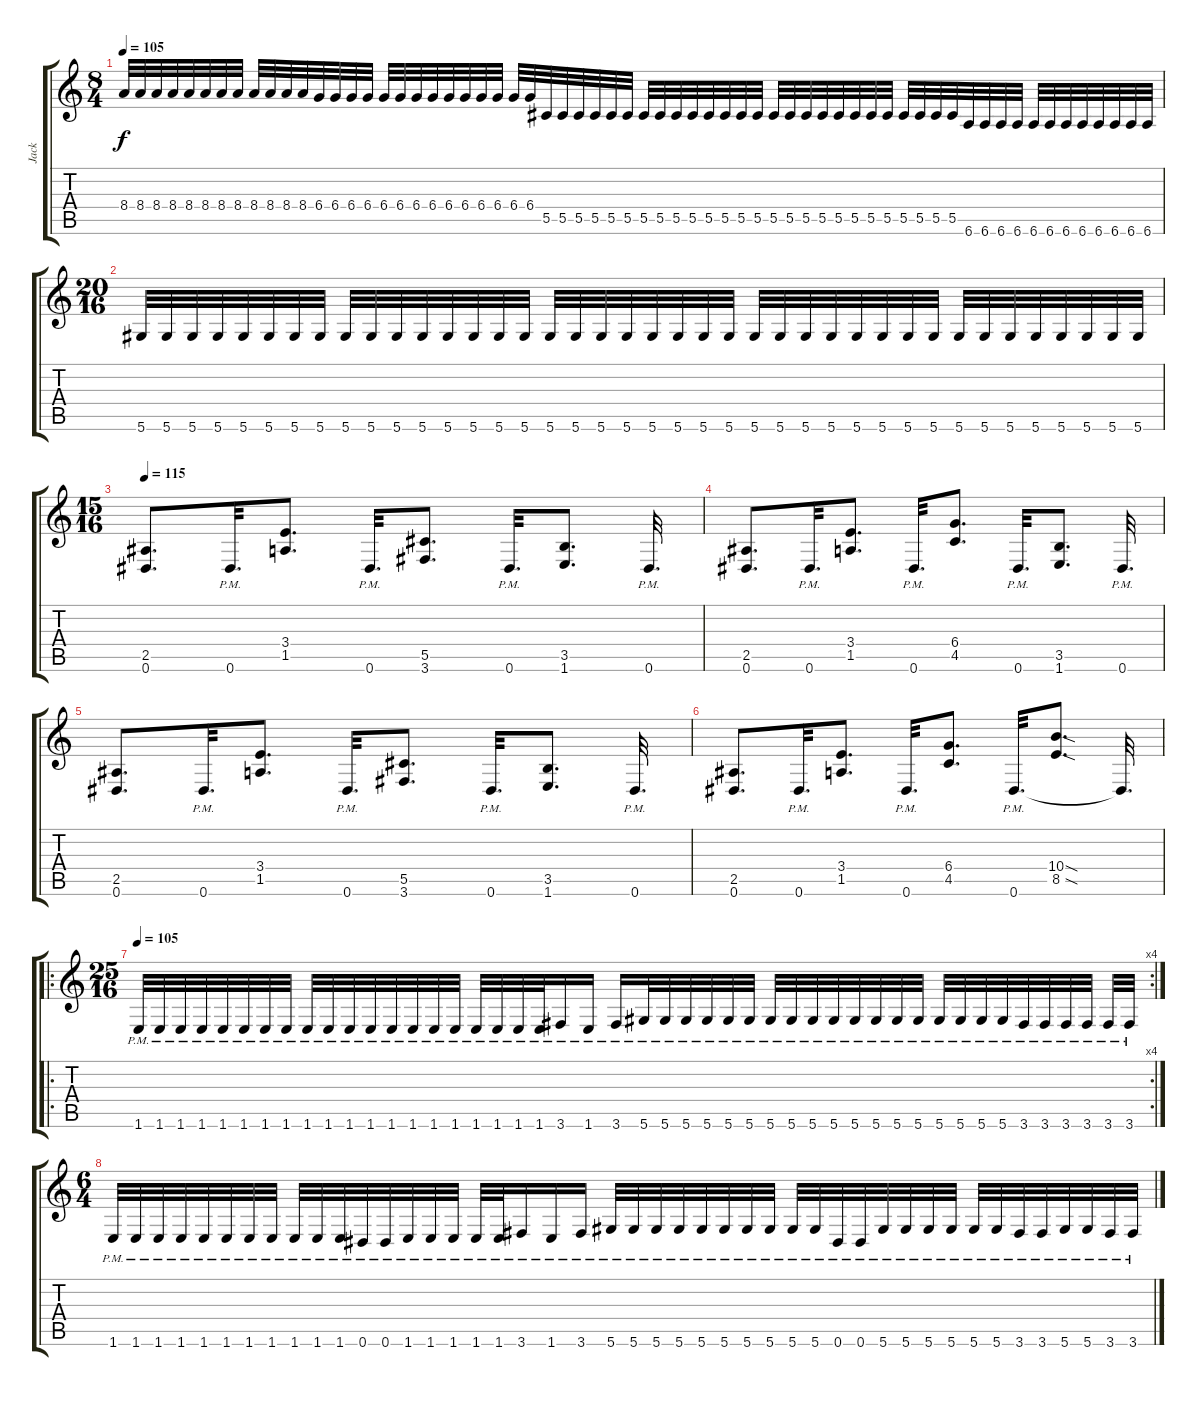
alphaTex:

\track ("Jack" "Jack") {instrument distortionguitar}
\staff {score tabs}
\tuning (Eb4 Bb3 Gb3 Db3 Ab2 Eb2) {hide}
\ts (8 4)
\tempo 105
\clef g2
\ks c
8.4.32{dy f} 8.4.32 8.4.32 8.4.32 8.4.32 8.4.32 8.4.32 8.4.32 8.4.32 8.4.32 8.4.32 8.4.32 6.4.32 6.4.32 6.4.32 6.4.32 6.4.32 6.4.32 6.4.32 6.4.32 6.4.32 6.4.32 6.4.32 6.4.32 6.4.32 6.4.32 5.5.32 5.5.32 5.5.32 5.5.32 5.5.32 5.5.32 5.5.32 5.5.32 5.5.32 5.5.32 5.5.32 5.5.32 5.5.32 5.5.32 5.5.32 5.5.32 5.5.32 5.5.32 5.5.32 5.5.32 5.5.32 5.5.32 5.5.32 5.5.32 5.5.32 5.5.32 6.6.32 6.6.32 6.6.32 6.6.32 6.6.32 6.6.32 6.6.32 6.6.32 6.6.32 6.6.32 6.6.32 6.6.32 |
\ts (20 16)
5.6.32 5.6.32 5.6.32 5.6.32 5.6.32 5.6.32 5.6.32 5.6.32 5.6.32 5.6.32 5.6.32 5.6.32 5.6.32 5.6.32 5.6.32 5.6.32 5.6.32 5.6.32 5.6.32 5.6.32 5.6.32 5.6.32 5.6.32 5.6.32 5.6.32 5.6.32 5.6.32 5.6.32 5.6.32 5.6.32 5.6.32 5.6.32 5.6.32 5.6.32 5.6.32 5.6.32 5.6.32 5.6.32 5.6.32 5.6.32 |
\ts (15 16)
\tempo 115
(2.5 0.6).8{d} 0.6{pm}.32{d} (3.4 1.5).8{d} 0.6{pm}.32{d} (5.5 3.6).8{d} 0.6{pm}.32{d} (3.5 1.6).8{d} 0.6{pm}.32{d} |
(2.5 0.6).8{d} 0.6{pm}.32{d} (3.4 1.5).8{d} 0.6{pm}.32{d} (6.4 4.5).8{d} 0.6{pm}.32{d} (3.5 1.6).8{d} 0.6{pm}.32{d} |
(2.5 0.6).8{d} 0.6{pm}.32{d} (3.4 1.5).8{d} 0.6{pm}.32{d} (5.5 3.6).8{d} 0.6{pm}.32{d} (3.5 1.6).8{d} 0.6{pm}.32{d} |
(2.5 0.6).8{d} 0.6{pm}.32{d} (3.4 1.5).8{d} 0.6{pm}.32{d} (6.4 4.5).8{d} 0.6{pm}.32{d} (10.4{sod} 8.5{sod}).8{d} 0.6{t}.32{d} |
\ro
\rc 4
\ts (25 16)
\tempo 100
\tempo 105
1.6{pm}.32 1.6{pm}.32 1.6{pm}.32 1.6{pm}.32 1.6{pm}.32 1.6{pm}.32 1.6{pm}.32 1.6{pm}.32 1.6{pm}.32 1.6{pm}.32 1.6{pm}.32 1.6{pm}.32 1.6{pm}.32 1.6{pm}.32 1.6{pm}.32 1.6{pm}.32 1.6{pm}.32 1.6{pm}.32 1.6{pm}.32 1.6{pm}.32 3.6{pm}.16 1.6{pm}.16 3.6{pm}.16 5.6{pm}.32 5.6{pm}.32 5.6{pm}.32 5.6{pm}.32 5.6{pm}.32 5.6{pm}.32 5.6{pm}.32 5.6{pm}.32 5.6{pm}.32 5.6{pm}.32 5.6{pm}.32 5.6{pm}.32 5.6{pm}.32 5.6{pm}.32 5.6{pm}.32 5.6{pm}.32 5.6{pm}.32 5.6{pm}.32 3.6{pm}.32 3.6{pm}.32 3.6{pm}.32 3.6{pm}.32 3.6{pm}.32 3.6{pm}.32 |
\ts (6 4)
1.6{pm}.32 1.6{pm}.32 1.6{pm}.32 1.6{pm}.32 1.6{pm}.32 1.6{pm}.32 1.6{pm}.32 1.6{pm}.32 1.6{pm}.32 1.6{pm}.32 1.6{pm}.32 0.6{pm}.32 0.6{pm}.32 1.6{pm}.32 1.6{pm}.32 1.6{pm}.32 1.6{pm}.32 1.6{pm}.32 3.6{pm}.16 1.6{pm}.16 3.6{pm}.16 5.6{pm}.32 5.6{pm}.32 5.6{pm}.32 5.6{pm}.32 5.6{pm}.32 5.6{pm}.32 5.6{pm}.32 5.6{pm}.32 5.6{pm}.32 5.6{pm}.32 0.6{pm}.32 0.6{pm}.32 5.6{pm}.32 5.6{pm}.32 5.6{pm}.32 5.6{pm}.32 5.6{pm}.32 5.6{pm}.32 3.6{pm}.32 3.6{pm}.32 5.6{pm}.32 5.6{pm}.32 3.6{pm}.32 3.6{pm}.32
